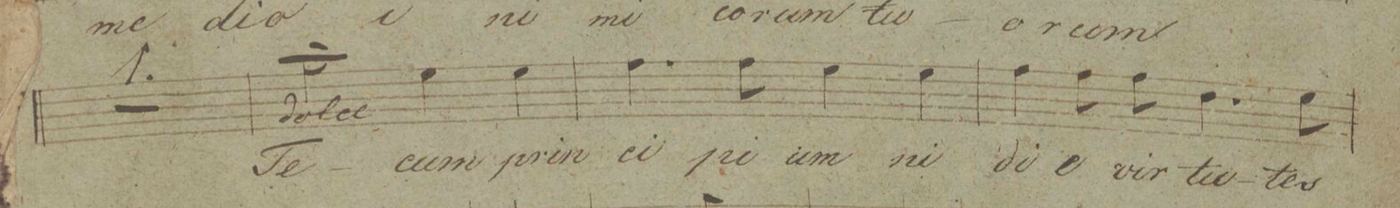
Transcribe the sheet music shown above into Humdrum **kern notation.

**kern	**text	**dynam
*I"Baſso.	*	*
*clefF4	*	*
*k[]	*	*
*met(c|)	*	*
*M2/2	*	*
1r	.	.
=26	=26	=26
2c\	Te-	.
4G\	-cum	.
4G\	prin-	.
=27	=27	=27
4.A\	-ci-	.
8A\	-pi-	.
4G\	-um	.
4G\	ni	.
=28	=28	=28
4A\	di-	.
8A\	-e	.
8A\	vir-	.
4.F\	-tu-	.
8G\	-tes	.
=29	=29	=29
*-	*-	*-
